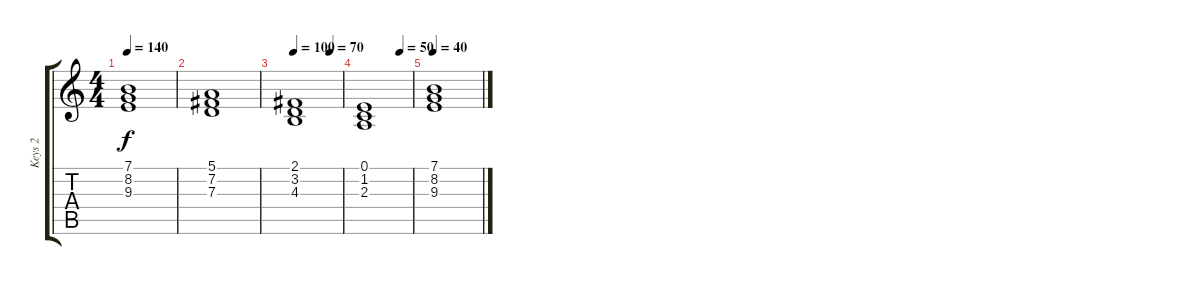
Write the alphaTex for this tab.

\track ("Keys 2" "Keys 2") {instrument choiraahs}
\staff {score tabs}
\tuning (E4 B3 G3 D3 A2 E2) {hide}
\ts (4 4)
\tempo 140
\clef g2
\ks c
(7.1 8.2 9.3).1{dy f} |
(5.1 7.2 7.3).1 |
\tempo 100
\tempo (70 0.75)
(2.1 3.2 4.3).1 |
\tempo (50 0.75)
(0.1 1.2 2.3).1 |
\tempo 40
(7.1 8.2 9.3).1
